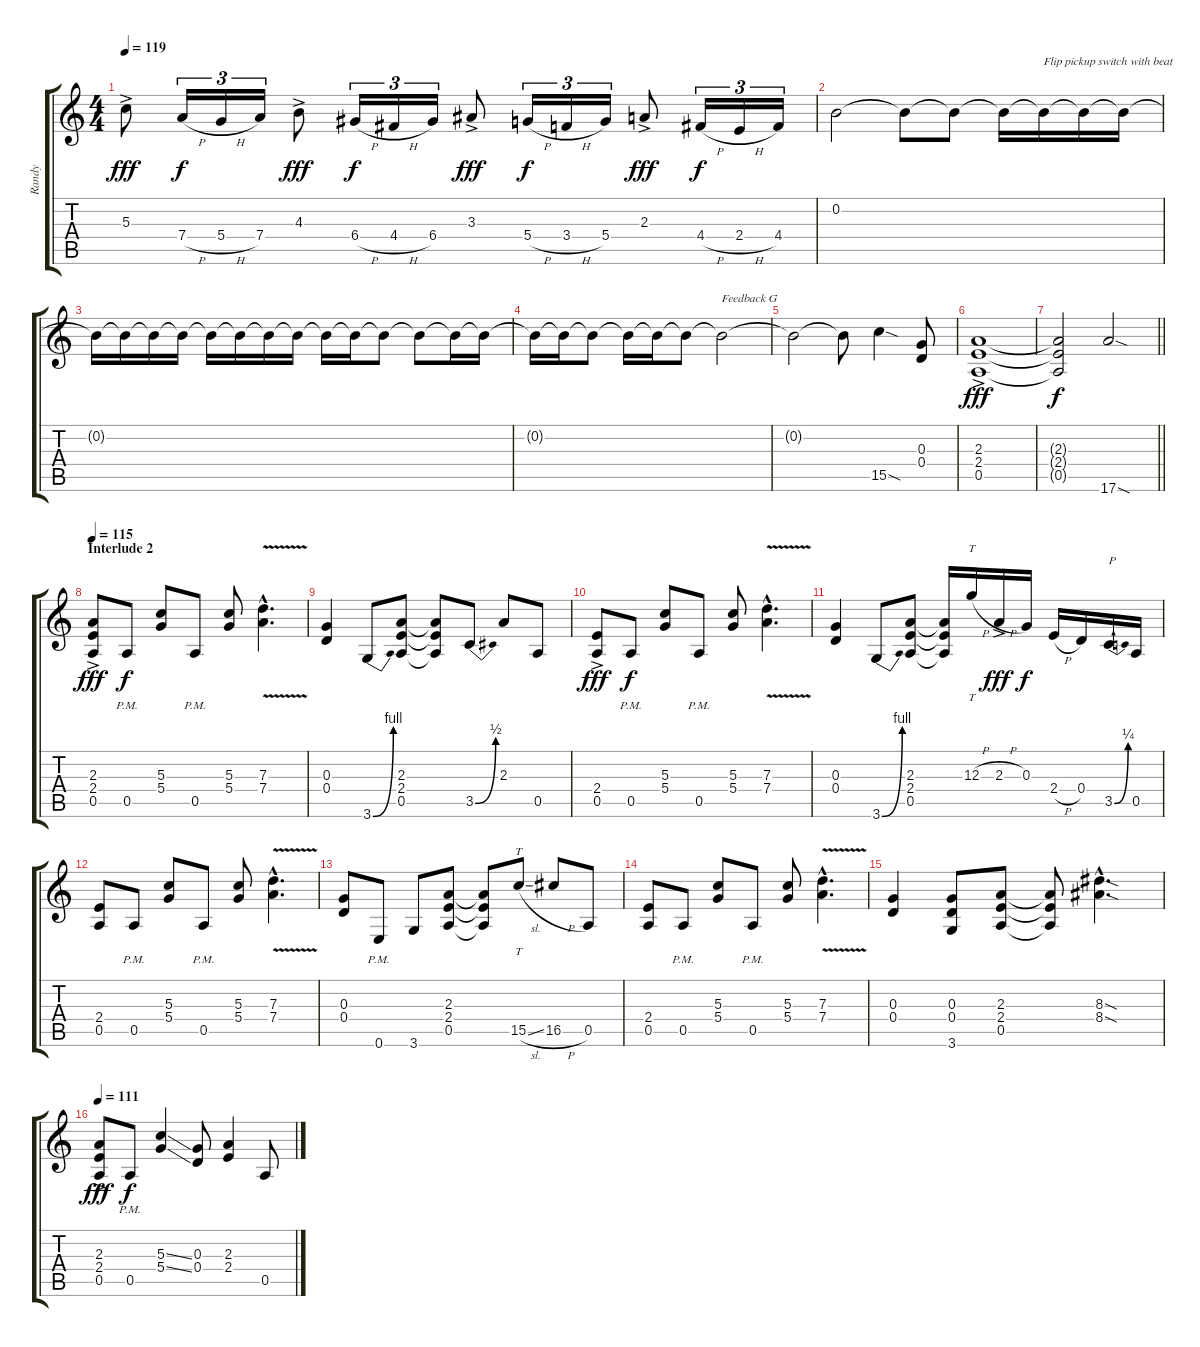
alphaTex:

\track ("Randy" "Randy") {instrument overdrivenguitar}
\staff {score tabs}
\tuning (E4 B3 G3 D3 A2 E2) {hide}
\ts (4 4)
\tempo 119
\clef g2
\ks c
5.3{ac}.8{dy fff} 7.4{h}.16{tu (3 2) dy f} 5.4{h}.16{tu (3 2)} 7.4.16{tu (3 2)} 4.3{ac}.8{dy fff} 6.4{h}.16{tu (3 2) dy f} 4.4{h}.16{tu (3 2)} 6.4.16{tu (3 2)} 3.3{ac}.8{dy fff} 5.4{h}.16{tu (3 2) dy f} 3.4{h}.16{tu (3 2)} 5.4.16{tu (3 2)} 2.3{ac}.8{dy fff} 4.4{h}.16{tu (3 2) dy f} 2.4{h}.16{tu (3 2)} 4.4.16{tu (3 2)} |
0.2.2 0.2{t}.8 0.2{t}.8{volume 0} 0.2{t}.16{volume 16} 0.2{t}.16{txt "Flip pickup switch with beat" volume 0} 0.2{t}.16{volume 16} 0.2{t}.16 |
0.2{t}.16 0.2{t}.16{volume 0} 0.2{t}.16{volume 16} 0.2{t}.16{volume 0} 0.2{t}.16{volume 16} 0.2{t}.16{volume 0} 0.2{t}.16{volume 16} 0.2{t}.16 0.2{t}.16 0.2{t}.16{volume 0} 0.2{t}.8{volume 16} 0.2{t}.8{volume 0} 0.2{t}.16{volume 16} 0.2{t}.16 |
0.2{t}.16 0.2{t}.16{volume 0} 0.2{t}.8{volume 0} 0.2{t}.16{volume 16} 0.2{t}.16 0.2{t}.8 0.2{t}.2{txt "Feedback G"} |
0.2{t}.2 0.2{t}.8 15.5{sod}.4 (0.3 0.4).8 |
(2.3 2.4 0.5{ac}).1{dy fff} |
\barLineRight lightlight
(2.3{t} 2.4{t} 0.5{t}).2{dy f} 17.6{sod}.2 |
\section ("" "Interlude 2")
\tempo 115
(2.3 2.4 0.5{ac}).8{dy fff} 0.5{pm}.8{dy f} (5.3 5.4).8 0.5{pm}.8 (5.3 5.4).8 (7.3{v hac} 7.4{v hac}).4{d} |
(0.3 0.4).4 3.6{be (bend 0 0 60 4)}.8 (2.3 2.4 0.5).8 (2.3{t} 2.4{t} 0.5{t}).8 3.5{be (bend 0 0 60 2)}.8 2.3.8 0.5.8 |
(2.4 0.5{ac}).8{dy fff} 0.5{pm}.8{dy f} (5.3 5.4).8 0.5{pm}.8 (5.3 5.4).8 (7.3{v hac} 7.4{v hac}).4{d} |
(0.3 0.4).4 3.6{be (bend 0 0 60 4)}.8 (2.3 2.4 0.5).8 (2.3{t} 2.4{t} 0.5{t}).16 12.3{h}.16{tt} 2.3{h ac}.16{dy fff} 0.3.16{dy f} 2.4{h}.16 0.4.16 3.5{be (bend 0 0 60 1)}.16{txt "P"} 0.5.16 |
(2.4 0.5).8 0.5{pm}.8 (5.3 5.4).8 0.5{pm}.8 (5.3 5.4).8 (7.3{v hac} 7.4{v hac}).4{d} |
(0.3 0.4).8 0.6{pm}.8 3.6.8 (2.3 2.4 0.5).8 (2.3{t} 2.4{t} 0.5{t}).8 15.5{sl}.8{tt} 16.5{h}.8 0.5.8 |
(2.4 0.5).8 0.5{pm}.8 (5.3 5.4).8 0.5{pm}.8 (5.3 5.4).8 (7.3{v hac} 7.4{v hac}).4{d} |
(0.3 0.4).4 (0.3 0.4 3.6).8 (2.3 2.4 0.5).8 (2.3{t} 2.4{t} 0.5{t}).8 (8.3{sod hac} 8.4{sod hac}).4{d} |
\tempo 111
(2.3 2.4 0.5{ac}).8{dy fff} 0.5{pm}.8{dy f} (5.3{ss} 5.4{ss}).4 (0.3 0.4).8 (2.3 2.4).4 0.5.8
